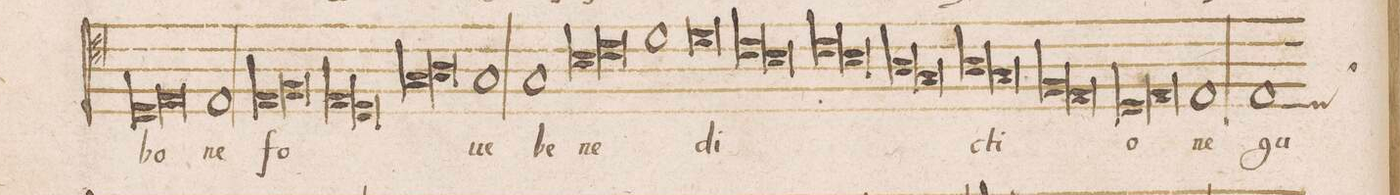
**kern	**text
*I"TENOR	*
*clefC4	*
*k[]	*
*met(C|)	*
*M2/1	*
*lig	*
1D	bo-
1E	.
*Xlig	*
=29-	=29-
1E	-ne
*lig	*
1E	fo-
=30-	=30-
1F	.
*Xlig	*
*lig	*
1E	.
=31-	=31-
1D	.
*Xlig	*
*lig	*
1G	.
=32-	=32-
1A	.
*Xlig	*
1G	-ve
=33	=33
1G	be-
*lig	*
1B	-ne-
=34-	=34-
1c	.
*Xlig	*
1d	.
=35-	=35-
0d	di-
=36-	=36-
*lig	*
1c	.
1B	.
*Xlig	*
=37-	=37-
*lig	*
1c	.
1B	.
*Xlig	*
=38-	=38-
*lig	*
1A	.
1G	.
*Xlig	*
=39-	=39-
*lig	*
1A	-cti-
1G	.
*Xlig	*
=40-	=40-
*lig	*
1F	.
1E	.
*Xlig	*
=41-	=41-
*lig	*
1D	-o-
1E	.
*Xlig	*
=42-	=42-
1E	-ne
1E	gu-
*custos:D	*
=43-	=43-
*-	*-
